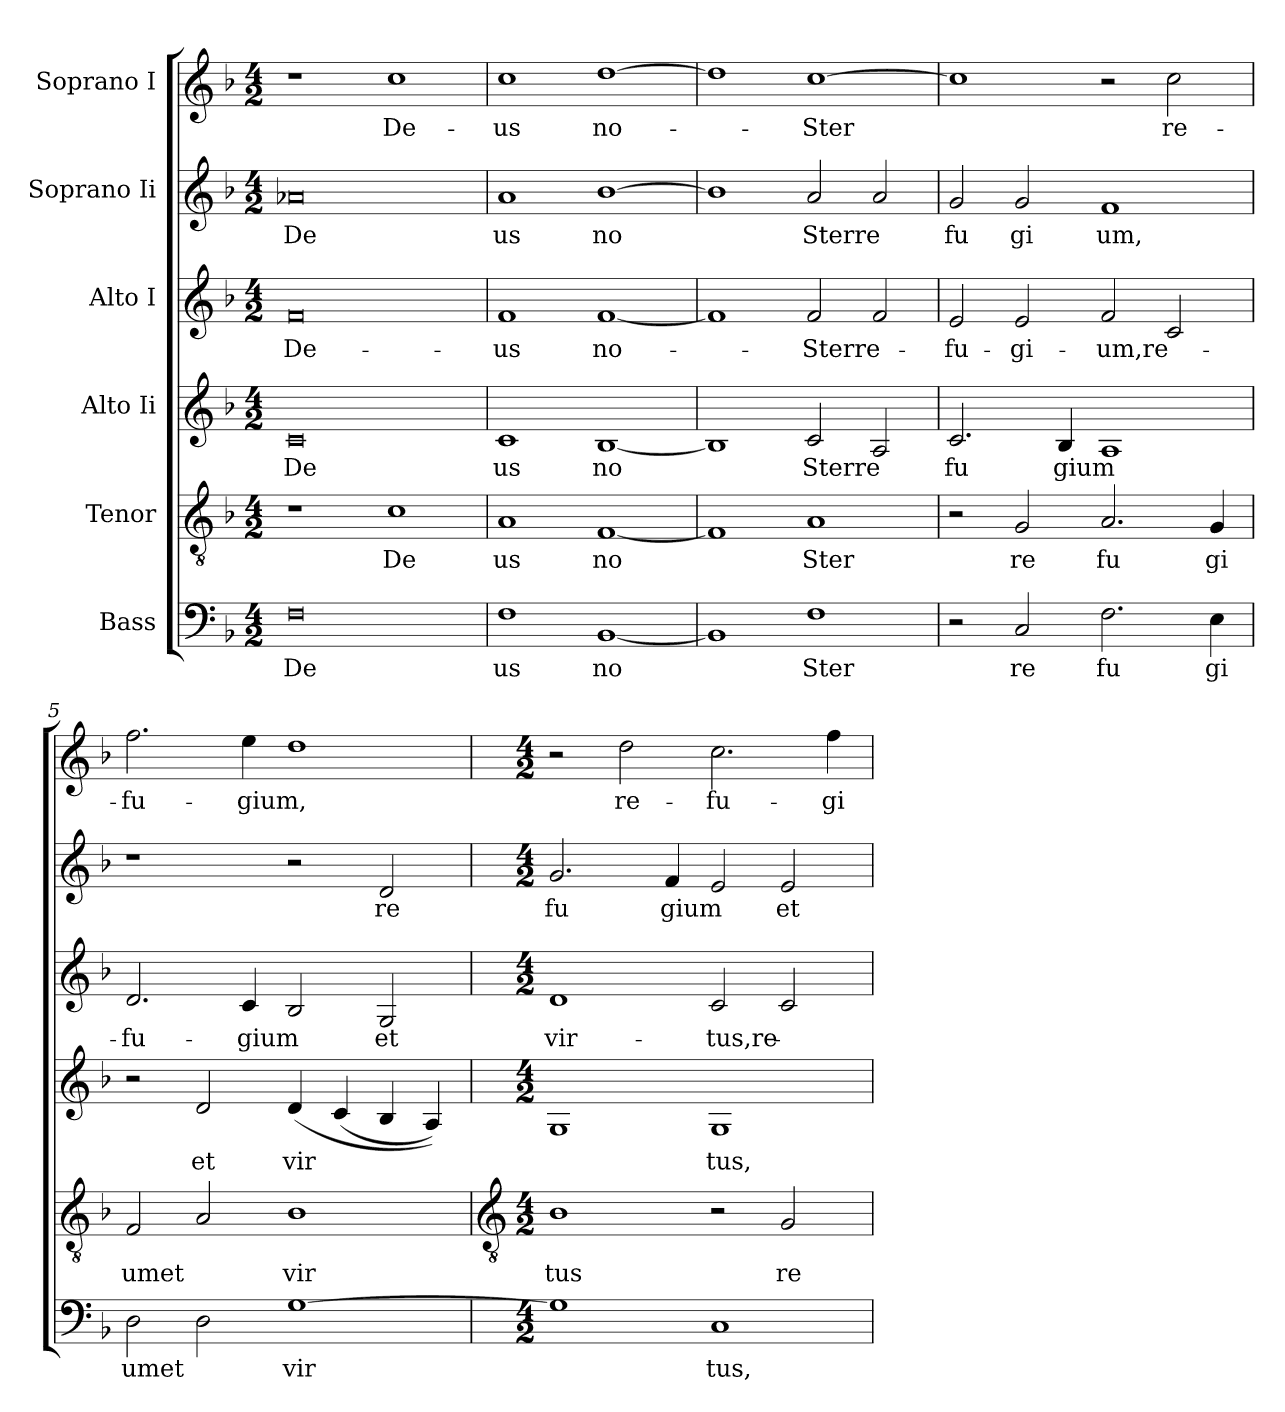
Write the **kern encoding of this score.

**kern	**text	**kern	**text	**kern	**text	**kern	**text	**kern	**text	**kern	**text
*part6	*part6	*part5	*part5	*part4	*part4	*part3	*part3	*part2	*part2	*part1	*part1
*staff6	*staff6	*staff5	*staff5	*staff4	*staff4	*staff3	*staff3	*staff2	*staff2	*staff1	*staff1
*I"Bass	*	*I"Tenor	*	*I"Alto Ii	*	*I"Alto I	*	*I"Soprano Ii	*	*I"Soprano I	*
*clefF4	*	*clefGv2	*	*clefG2	*	*clefG2	*	*clefG2	*	*clefG2	*
*k[b-]	*	*k[b-]	*	*k[b-]	*	*k[b-]	*	*k[b-]	*	*k[b-]	*
*F:	*	*F:	*	*F:	*	*F:	*	*F:	*	*F:	*
*M4/2	*	*M4/2	*	*M4/2	*	*M4/2	*	*M4/2	*	*M4/2	*
=1	=1	=1	=1	=1	=1	=1	=1	=1	=1	=1	=1
!	!LO:LY:b	!	!	!	!LO:LY:b	!	!LO:LY:b	!	!LO:LY:b	!	!
0F	De	1r	.	0c	De	0f	De-	0a-X	De	1r	.
!	!	!	!LO:LY:b	!	!	!	!	!	!	!	!LO:LY:b
.	.	1c	De	.	.	.	.	.	.	1cc	De-
=2	=2	=2	=2	=2	=2	=2	=2	=2	=2	=2	=2
!	!LO:LY:b	!	!LO:LY:b	!	!LO:LY:b	!	!LO:LY:b	!	!LO:LY:b	!	!LO:LY:b
1F	us	1A	us	1c	us	1f	-us	1a	us	1cc	-us
!	!LO:LY:b	!	!LO:LY:b	!	!LO:LY:b	!	!LO:LY:b	!	!LO:LY:b	!	!LO:LY:b
[1BB-	no	[1F	no	[1B-	no	[1f	no-	[1b-	no	[1dd	no-
=3	=3	=3	=3	=3	=3	=3	=3	=3	=3	=3	=3
1BB-]	.	1F]	.	1B-]	.	1f]	.	1b-]	.	1dd]	.
!	!LO:LY:b	!	!LO:LY:b	!	!LO:LY:b	!	!LO:LY:b	!	!LO:LY:b	!	!LO:LY:b
1F	Ster	1A	Ster	2c/	Sterre	2f/	-Sterre-	2a/	Sterre	[1cc	-Ster
.	.	.	.	2A/	.	2f/	.	2a/	.	.	.
=4	=4	=4	=4	=4	=4	=4	=4	=4	=4	=4	=4
!	!	!	!	!	!LO:LY:b	!	!LO:LY:b	!	!LO:LY:b	!	!
2r	.	2r	.	2.c/	fu	2e/	-fu-	2g/	fu	1cc]	.
!	!LO:LY:b	!	!LO:LY:b	!	!	!	!LO:LY:b	!	!LO:LY:b	!	!
2C/	re	2G/	re	.	.	2e/	-gi-	2g/	gi	.	.
!	!	!	!	!	!LO:LY:b	!	!	!	!	!	!
.	.	.	.	4B-/	gium	.	.	.	.	.	.
!	!LO:LY:b	!	!LO:LY:b	!	!	!	!LO:LY:b	!	!LO:LY:b	!	!
2.F\	fu	2.A/	fu	1A	.	2f/	-um,re-	1f	um,	2r	.
!	!	!	!	!	!	!	!	!	!	!	!LO:LY:b
.	.	.	.	.	.	2c/	.	.	.	2cc\	re-
!	!LO:LY:b	!	!LO:LY:b	!	!	!	!	!	!	!	!
4E\	gi	4G/	gi	.	.	.	.	.	.	.	.
=5	=5	=5	=5	=5	=5	=5	=5	=5	=5	=5	=5
!	!LO:LY:b	!	!LO:LY:b	!	!	!	!LO:LY:b	!	!	!	!LO:LY:b
2D\	umet	2F/	umet	2r	.	2.d/	-fu-	1r	.	2.ff\	-fu-
!	!	!	!	!	!LO:LY:b	!	!	!	!	!	!
2D\	.	2A/	.	2d/	et	.	.	.	.	.	.
!	!	!	!	!	!	!	!LO:LY:b	!	!	!	!LO:LY:b
.	.	.	.	.	.	4c/	-gium	.	.	4ee\	-gium,
!	!LO:LY:b	!	!LO:LY:b	!	!LO:LY:b	!	!	!	!	!	!
[1G	vir	1B-	vir	(<4d/	vir	2B-/	.	2r	.	1dd	.
.	.	.	.	(<4c/	.	.	.	.	.	.	.
!	!	!	!	!	!	!	!LO:LY:b	!	!LO:LY:b	!	!
.	.	.	.	4B-/	.	2G/	et	2d/	re	.	.
.	.	.	.	4A/))	.	.	.	.	.	.	.
!!LO:LB:g=z
=6	=6	=6	=6	=6	=6	=6	=6	=6	=6	=6	=6
*	*	*clefGv2	*	*	*	*	*	*	*	*	*
*M4/2	*	*M4/2	*	*M4/2	*	*M4/2	*	*M4/2	*	*M4/2	*
!	!	!	!LO:LY:b	!	!	!	!LO:LY:b	!	!LO:LY:b	!	!
1G]	.	1B-	tus	1G	.	1d	vir-	2.g/	fu	2r	.
!	!	!	!	!	!	!	!	!	!	!	!LO:LY:b
.	.	.	.	.	.	.	.	.	.	2dd\	re-
!	!	!	!	!	!	!	!	!	!LO:LY:b	!	!
.	.	.	.	.	.	.	.	4f/	gium	.	.
!	!LO:LY:b	!	!	!	!LO:LY:b	!	!LO:LY:b	!	!	!	!LO:LY:b
1C	tus,	2r	.	1G	tus,	2c/	-tus,re-	2e/	.	2.cc\	-fu-
!	!	!	!LO:LY:b	!	!	!	!	!	!LO:LY:b	!	!
.	.	2G/	re	.	.	2c/	.	2e/	et	.	.
!	!	!	!	!	!	!	!	!	!	!	!LO:LY:b
.	.	.	.	.	.	.	.	.	.	4ff\	-gi-
=	=	=	=	=	=	=	=	=	=	=	=
*-	*-	*-	*-	*-	*-	*-	*-	*-	*-	*-	*-
